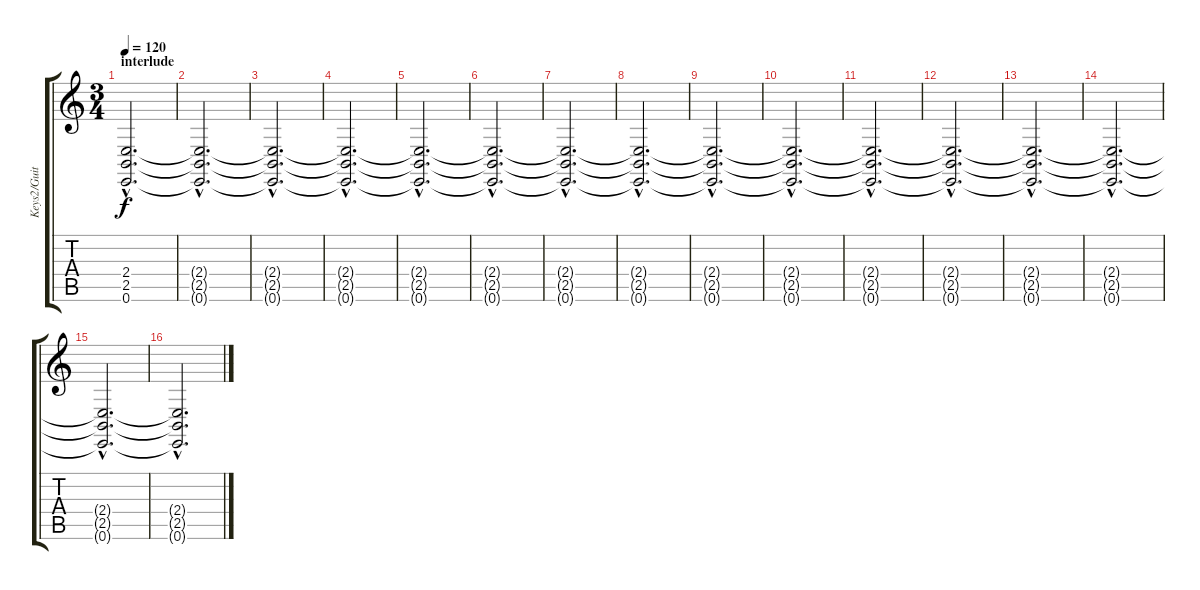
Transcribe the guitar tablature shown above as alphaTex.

\track ("Keys2/Guit3" "Keys2/Guit") {instrument stringensemble1}
\staff {score tabs}
\tuning (E4 B3 G3 D3 A2 E2) {hide}
\ts (3 4)
\section ("" "interlude")
\tempo 120
\clef g2
\ks c
(2.4{hac} 2.5{hac} 0.6{hac}).2{d dy f volume 0} |
(2.4{hac t} 2.5{hac t} 0.6{hac t}).2{d} |
(2.4{hac t} 2.5{hac t} 0.6{hac t}).2{d} |
(2.4{hac t} 2.5{hac t} 0.6{hac t}).2{d} |
(2.4{hac t} 2.5{hac t} 0.6{hac t}).2{d} |
(2.4{hac t} 2.5{hac t} 0.6{hac t}).2{d} |
(2.4{hac t} 2.5{hac t} 0.6{hac t}).2{d} |
(2.4{hac t} 2.5{hac t} 0.6{hac t}).2{d} |
(2.4{hac t} 2.5{hac t} 0.6{hac t}).2{d} |
(2.4{hac t} 2.5{hac t} 0.6{hac t}).2{d} |
(2.4{hac t} 2.5{hac t} 0.6{hac t}).2{d} |
(2.4{hac t} 2.5{hac t} 0.6{hac t}).2{d} |
(2.4{hac t} 2.5{hac t} 0.6{hac t}).2{d} |
(2.4{hac t} 2.5{hac t} 0.6{hac t}).2{d} |
(2.4{hac t} 2.5{hac t} 0.6{hac t}).2{d} |
(2.4{hac t} 2.5{hac t} 0.6{hac t}).2{d}
